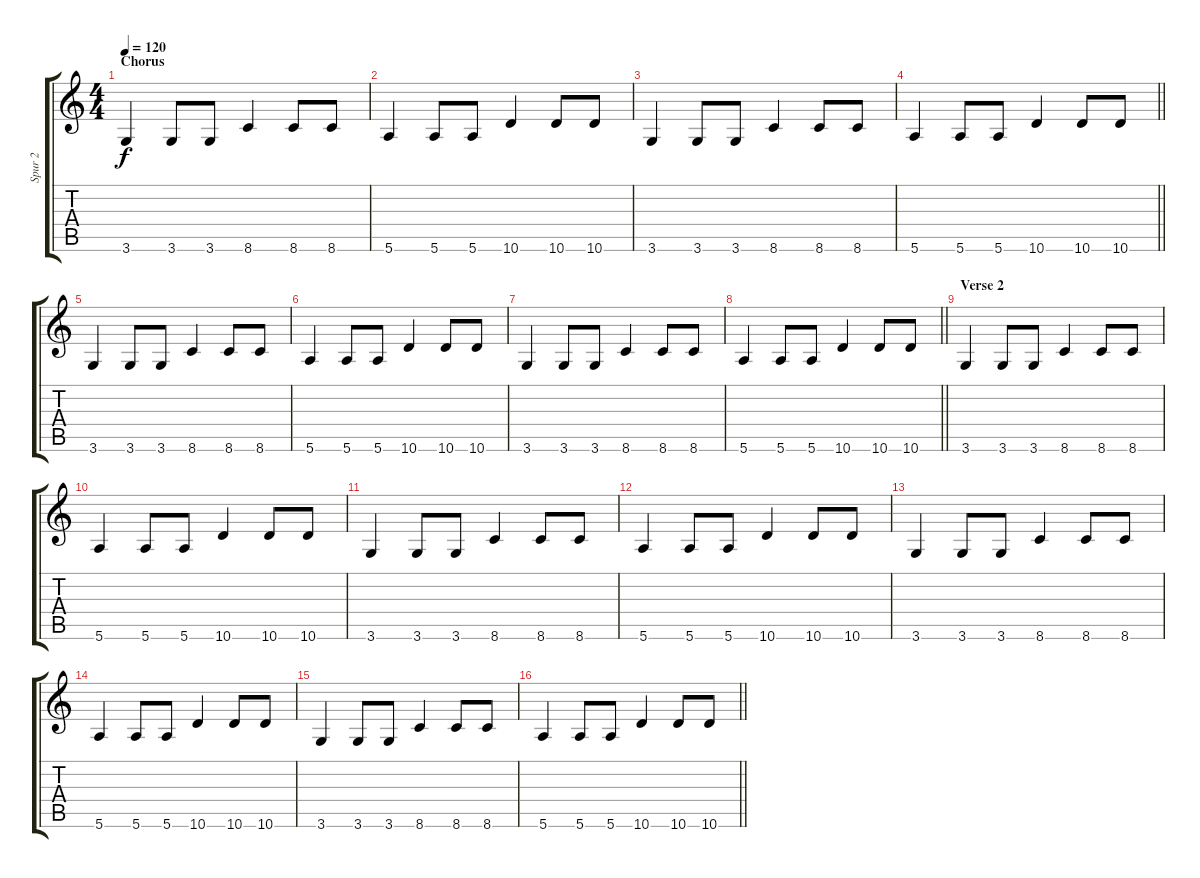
\track ("Spur 2" "Spur 2") {instrument electricbasspick}
\staff {score tabs}
\tuning (E4 B3 G3 D3 A2 E2) {hide}
\ts (4 4)
\section ("" "Chorus")
\tempo 120
\clef g2
\ks c
3.6.4{dy f} 3.6.8 3.6.8 8.6.4 8.6.8 8.6.8 |
5.6.4 5.6.8 5.6.8 10.6.4 10.6.8 10.6.8 |
3.6.4 3.6.8 3.6.8 8.6.4 8.6.8 8.6.8 |
\barLineRight lightlight
5.6.4 5.6.8 5.6.8 10.6.4 10.6.8 10.6.8 |
3.6.4 3.6.8 3.6.8 8.6.4 8.6.8 8.6.8 |
5.6.4 5.6.8 5.6.8 10.6.4 10.6.8 10.6.8 |
3.6.4 3.6.8 3.6.8 8.6.4 8.6.8 8.6.8 |
\barLineRight lightlight
5.6.4 5.6.8 5.6.8 10.6.4 10.6.8 10.6.8 |
\section ("" "Verse 2")
3.6.4 3.6.8 3.6.8 8.6.4 8.6.8 8.6.8 |
5.6.4 5.6.8 5.6.8 10.6.4 10.6.8 10.6.8 |
3.6.4 3.6.8 3.6.8 8.6.4 8.6.8 8.6.8 |
5.6.4 5.6.8 5.6.8 10.6.4 10.6.8 10.6.8 |
3.6.4 3.6.8 3.6.8 8.6.4 8.6.8 8.6.8 |
5.6.4 5.6.8 5.6.8 10.6.4 10.6.8 10.6.8 |
3.6.4 3.6.8 3.6.8 8.6.4 8.6.8 8.6.8 |
\barLineRight lightlight
5.6.4 5.6.8 5.6.8 10.6.4 10.6.8 10.6.8
